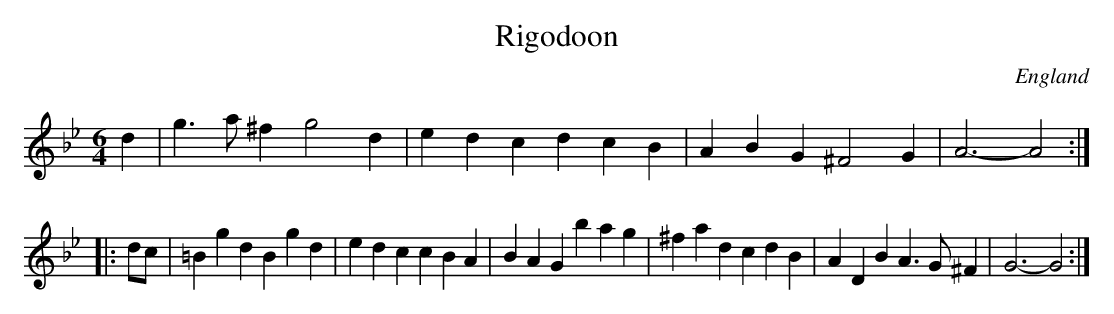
X:1
T:Rigodoon
L:1/4
M:6/4
O:England
K:G min
d |\
g>a^f g2d | edc dcB | ABG ^F2G | A3-A2 ::
d/c/ |\
=Bgd Bgd | edc cBA | BAG bag | ^fad cdB | ADB A>G^F | G3-G2 :|
